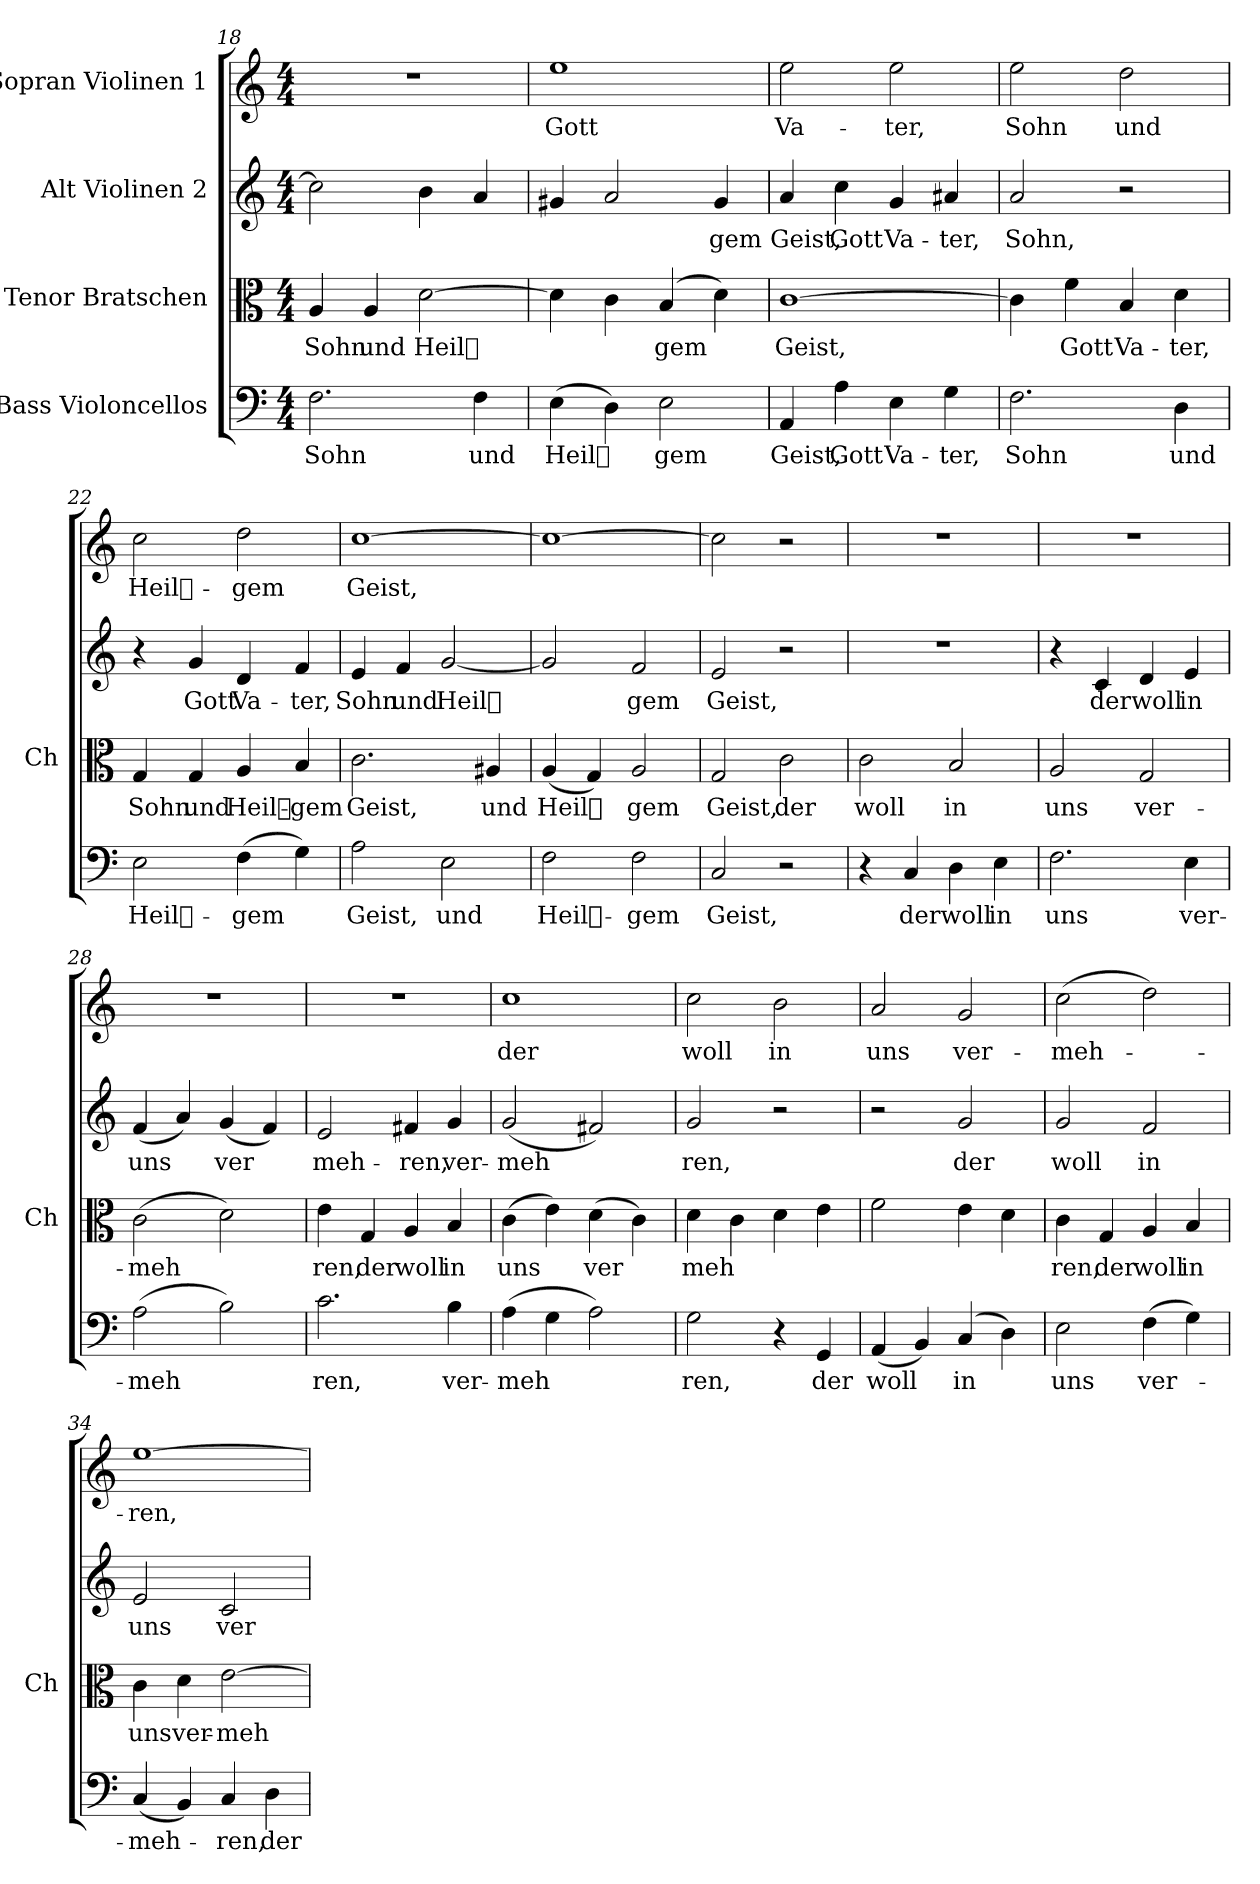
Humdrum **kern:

**kern	**text	**kern	**text	**kern	**text	**kern	**text
*part4	*part4	*part3	*part3	*part2	*part2	*part1	*part1
*staff4	*staff4	*staff3	*staff3	*staff2	*staff2	*staff1	*staff1
*I"Bass Violoncellos	*	*I"Tenor Bratschen	*	*I"Alt Violinen 2	*	*I"Sopran Violinen 1	*
*	*	*I'Ch	*	*	*	*	*
*clefF4	*	*clefC3	*	*clefG2	*	*clefG2	*
*k[]	*	*k[]	*	*k[]	*	*k[]	*
*M4/4	*	*M4/4	*	*M4/4	*	*M4/4	*
=18	=18	=18	=18	=18	=18	=18	=18
!	!LO:LY:b	!	!LO:LY:b	!	!LO:LY:b	!	!
2.F\	Sohn	4A/	Sohn	2cc\]	-	1r	.
!	!	!	!LO:LY:b	!	!	!	!
.	.	4A/	und	.	.	.	.
!	!	!	!LO:LY:b	!	!	!	!
.	.	[2d\	Heil -	4b\	.	.	.
!	!LO:LY:b	!	!	!	!	!	!
4F\	und	.	.	4a/	.	.	.
=19	=19	=19	=19	=19	=19	=19	=19
!	!LO:LY:b	!	!	!	!LO:LY:b	!	!LO:LY:b
(>4E\	Heil	4d\]	.	4g#X/	-	1ee	Gott
!	!LO:LY:b	!	!LO:LY:b	!	!	!	!
4D\)	-	4c\	-	2a/	.	.	.
!	!LO:LY:b	!	!LO:LY:b	!	!	!	!
2E\	gem	(>4B/	gem	.	.	.	.
!	!	!	!	!	!LO:LY:b	!	!
.	.	4d\)	.	4g#/	gem	.	.
!!LO:LB:g=z
=20	=20	=20	=20	=20	=20	=20	=20
!	!LO:LY:b	!	!LO:LY:b	!	!LO:LY:b	!	!LO:LY:b
4AA/	Geist,	[1c	Geist,	4a/	Geist,	2ee\	Va-
!	!LO:LY:b	!	!	!	!LO:LY:b	!	!
4A\	Gott	.	.	4cc\	Gott	.	.
!	!LO:LY:b	!	!	!	!LO:LY:b	!	!LO:LY:b
4E\	Va-	.	.	4g/	Va-	2ee\	ter,
!	!LO:LY:b	!	!	!	!LO:LY:b	!	!
4G\	ter,	.	.	4a#X/	ter,	.	.
=21	=21	=21	=21	=21	=21	=21	=21
!	!LO:LY:b	!	!	!	!LO:LY:b	!	!LO:LY:b
2.F\	Sohn	4c\]	.	2a/	Sohn,	2ee\	Sohn
!	!	!	!LO:LY:b	!	!	!	!
.	.	4f\	Gott	.	.	.	.
!	!	!	!LO:LY:b	!	!	!	!LO:LY:b
.	.	4B/	Va-	2r	.	2dd\	und
!	!LO:LY:b	!	!LO:LY:b	!	!	!	!
4D\	und	4d\	ter,	.	.	.	.
=22	=22	=22	=22	=22	=22	=22	=22
!	!LO:LY:b	!	!LO:LY:b	!	!	!	!LO:LY:b
2E\	Heil-	4G/	Sohn	4r	.	2cc\	Heil-
!	!	!	!LO:LY:b	!	!LO:LY:b	!	!
.	.	4G/	und	4g/	Gott	.	.
!	!LO:LY:b	!	!LO:LY:b	!	!LO:LY:b	!	!LO:LY:b
(>4F\	gem	4A/	Heil-	4d/	Va-	2dd\	gem
!	!	!	!LO:LY:b	!	!LO:LY:b	!	!
4G\)	.	4B/	gem	4f/	ter,	.	.
=23	=23	=23	=23	=23	=23	=23	=23
!	!LO:LY:b	!	!LO:LY:b	!	!LO:LY:b	!	!LO:LY:b
2A\	Geist,	2.c\	Geist,	4e/	Sohn	[1cc	Geist,
!	!	!	!	!	!LO:LY:b	!	!
.	.	.	.	4f/	und	.	.
!	!LO:LY:b	!	!	!	!LO:LY:b	!	!
2E\	und	.	.	[2g/	Heil-	.	.
!	!	!	!LO:LY:b	!	!	!	!
.	.	4A#X/	und	.	.	.	.
=24	=24	=24	=24	=24	=24	=24	=24
!	!LO:LY:b	!	!LO:LY:b	!	!LO:LY:b	!	!
2F\	Heil-	(<4A/	Heil	2g/]	-	1cc_	.
!	!	!	!LO:LY:b	!	!	!	!
.	.	4G/)	-	.	.	.	.
!	!LO:LY:b	!	!LO:LY:b	!	!LO:LY:b	!	!
2F\	gem	2A/	gem	2f/	gem	.	.
=25	=25	=25	=25	=25	=25	=25	=25
!	!LO:LY:b	!	!LO:LY:b	!	!LO:LY:b	!	!
2C/	Geist,	2G/	Geist,	2e/	Geist,	2cc\]	.
!	!	!	!LO:LY:b	!	!	!	!
2r	.	2c\	der	2r	.	2r	.
=26	=26	=26	=26	=26	=26	=26	=26
!	!	!	!LO:LY:b	!	!	!	!
4r	.	2c\	woll	1r	.	1r	.
!	!LO:LY:b	!	!	!	!	!	!
4C/	der	.	.	.	.	.	.
!	!LO:LY:b	!	!LO:LY:b	!	!	!	!
4D\	woll	2B/	in	.	.	.	.
!	!LO:LY:b	!	!	!	!	!	!
4E\	in	.	.	.	.	.	.
!!LO:LB:g=z
=27	=27	=27	=27	=27	=27	=27	=27
!	!LO:LY:b	!	!LO:LY:b	!	!	!	!
2.F\	uns	2A/	uns	4r	.	1r	.
!	!	!	!	!	!LO:LY:b	!	!
.	.	.	.	4c/	der	.	.
!	!	!	!LO:LY:b	!	!LO:LY:b	!	!
.	.	2G/	ver-	4d/	woll	.	.
!	!LO:LY:b	!	!	!	!LO:LY:b	!	!
4E\	ver-	.	.	4e/	in	.	.
=28	=28	=28	=28	=28	=28	=28	=28
!	!LO:LY:b	!	!LO:LY:b	!	!LO:LY:b	!	!
(>2A\	meh	(>2c\	meh	(<4f/	uns	1r	.
.	.	.	.	4a/)	.	.	.
!	!LO:LY:b	!	!LO:LY:b	!	!LO:LY:b	!	!
2B\)	-	2d\)	-	(<4g/	ver	.	.
.	.	.	.	4f/)	.	.	.
=29	=29	=29	=29	=29	=29	=29	=29
!	!LO:LY:b	!	!LO:LY:b	!	!LO:LY:b	!	!
2.c\	ren,	4e\	ren,	2e/	meh-	1r	.
!	!	!	!LO:LY:b	!	!	!	!
.	.	4G/	der	.	.	.	.
!	!	!	!LO:LY:b	!	!LO:LY:b	!	!
.	.	4A/	woll	4f#X/	ren,	.	.
!	!LO:LY:b	!	!LO:LY:b	!	!LO:LY:b	!	!
4B\	ver-	4B/	in	4g/	ver-	.	.
=30	=30	=30	=30	=30	=30	=30	=30
!	!LO:LY:b	!	!LO:LY:b	!	!LO:LY:b	!	!LO:LY:b
(>4A\	meh	(>4c\	uns	(<2g/	meh	1cc	der
4G\	.	4e\)	.	.	.	.	.
!	!	!	!LO:LY:b	!	!	!	!
2A\)	.	(>4d\	ver	2f#X/)	.	.	.
.	.	4c\)	.	.	.	.	.
=31	=31	=31	=31	=31	=31	=31	=31
!	!LO:LY:b	!	!LO:LY:b	!	!LO:LY:b	!	!LO:LY:b
2G\	ren,	4d\	meh	2g/	ren,	2cc\	woll
.	.	4c\	.	.	.	.	.
!	!	!	!	!	!	!	!LO:LY:b
4r	.	4d\	.	2r	.	2b\	in
!	!LO:LY:b	!	!LO:LY:b	!	!	!	!
4GG/	der	4e\	-	.	.	.	.
=32	=32	=32	=32	=32	=32	=32	=32
!	!LO:LY:b	!	!	!	!	!	!LO:LY:b
(<4AA/	woll	2f\	.	2r	.	2a/	uns
4BB/)	.	.	.	.	.	.	.
!	!LO:LY:b	!	!	!	!LO:LY:b	!	!LO:LY:b
(>4C/	in	4e\	.	2g/	der	2g/	ver-
!	!	!	!LO:LY:b	!	!	!	!
4D\)	.	4d\	-	.	.	.	.
=33	=33	=33	=33	=33	=33	=33	=33
!	!LO:LY:b	!	!LO:LY:b	!	!LO:LY:b	!	!LO:LY:b
2E\	uns	4c\	ren,	2g/	woll	(>2cc\	meh-
!	!	!	!LO:LY:b	!	!	!	!
.	.	4G/	der	.	.	.	.
!	!LO:LY:b	!	!LO:LY:b	!	!LO:LY:b	!	!
(>4F\	ver-	4A/	woll	2f/	in	2dd\)	.
!	!	!	!LO:LY:b	!	!	!	!
4G\)	.	4B/	in	.	.	.	.
=34	=34	=34	=34	=34	=34	=34	=34
!	!LO:LY:b	!	!LO:LY:b	!	!LO:LY:b	!	!LO:LY:b
(<4C/	meh-	4c\	uns	2e/	uns	[1ee	ren,
!	!	!	!LO:LY:b	!	!	!	!
4BB/)	.	4d\	ver-	.	.	.	.
!	!LO:LY:b	!	!LO:LY:b	!	!LO:LY:b	!	!
4C/	ren,	[2e\	meh-	2c/	ver-	.	.
!	!LO:LY:b	!	!	!	!	!	!
4D\	der	.	.	.	.	.	.
=	=	=	=	=	=	=	=
*-	*-	*-	*-	*-	*-	*-	*-
